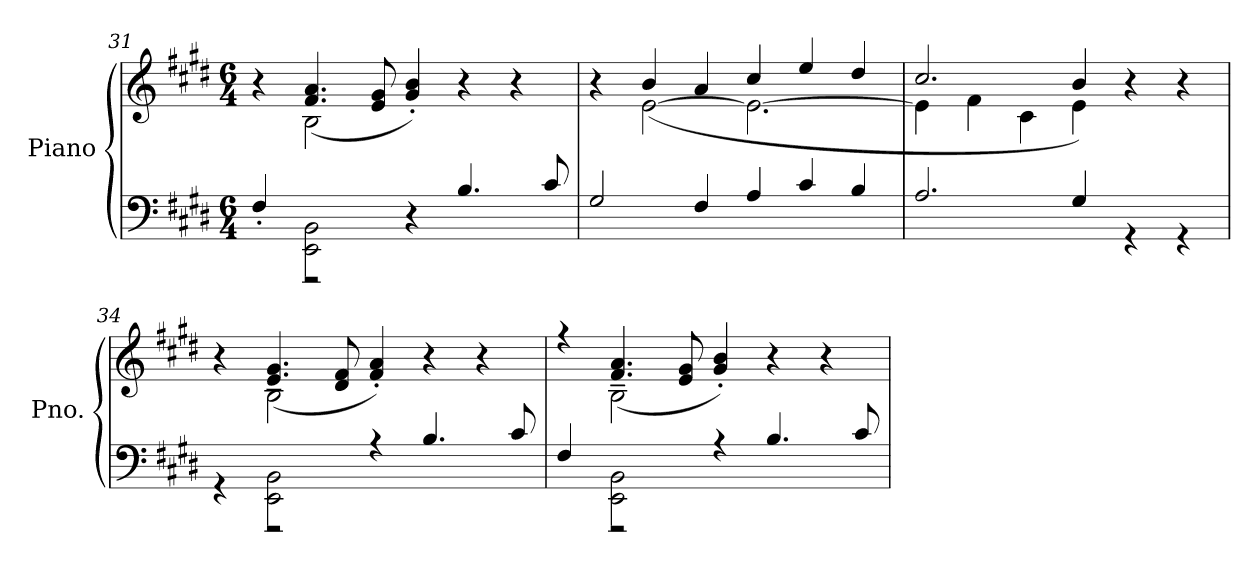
**kern	**kern
*part1	*part1
*staff2	*staff1
*I"Piano	*
*I'Pno.	*
*clefF4	*clefG2
*k[f#c#g#d#]	*k[f#c#g#d#]
*M6/4	*M6/4
=31	=31
*^	*^
4ryy	4F#'/	4ryy	4r
2EE\ 2BB\	2r	2B\	(>4.f#/ 4.a/
.	.	.	8e/ 8g#/
4ryy	4r	4ryy	4g#/' 4b/')
2ryy	4.B/	2ryy	4r
.	.	.	4r
.	8c#/	.	.
=32	=32	=32	=32
1.ryy	2G#/	4r	4ryy
.	.	[2e\	(>4b/
.	4F#/	.	4a/
.	4A/	2.e\_	4cc#/
.	4c#/	.	4ee/
.	4B/	.	4dd#/
=33	=33	=33	=33
1.ryy	2.A/	4e\]	2.cc#/
.	.	4f#\	.
.	.	4c#\	.
.	4G#/	4e\	4b/)
.	4r	2ryy	4r
.	4r	.	4r
!!LO:LB:g=z	!!
=34	=34	=34	=34
4rGG	4ryy	4ryy	4r
2EE\ 2BB\	2r	2B\	(>4.e/~ 4.g#/~
.	.	.	8d#/ 8f#/
4ryy	4rA	4ryy	4f#/' 4a/')
2ryy	4.B/	2ryy	4r
.	.	.	4r
.	8c#/	.	.
=35	=35	=35	=35
4ryy	4F#/	4ryy	4rff
2EE\ 2BB\	2r	2B\	(>4.f#/~ 4.a/~
.	.	.	8e/ 8g#/
4ryy	4rA	4ryy	4g#/' 4b/')
2ryy	4.B/	2ryy	4r
.	.	.	4r
.	8c#/	.	.
*v	*v	*	*
*	*v	*v
=	=
*-	*-
